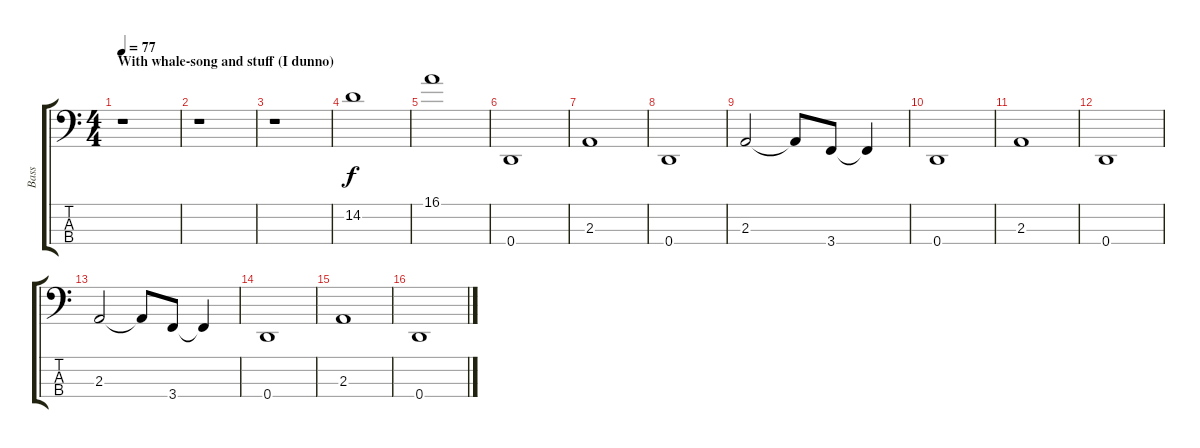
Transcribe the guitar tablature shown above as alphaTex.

\track ("Bass" "Bass") {instrument electricbassfinger}
\staff {score tabs}
\tuning (F2 C2 G1 D1) {hide}
\ts (4 4)
\section ("" "With whale-song and stuff (I dunno)")
\tempo 77
\clef f4
\ks c
r.1{dy f instrument electricbassfinger} |
r.1 |
r.1 |
14.2.1 |
16.1.1 |
0.4.1 |
2.3.1 |
0.4.1 |
2.3.2 2.3{t}.8 3.4.8 3.4{t}.4 |
0.4.1 |
2.3.1 |
0.4.1 |
2.3.2 2.3{t}.8 3.4.8 3.4{t}.4 |
0.4.1 |
2.3.1 |
0.4.1
